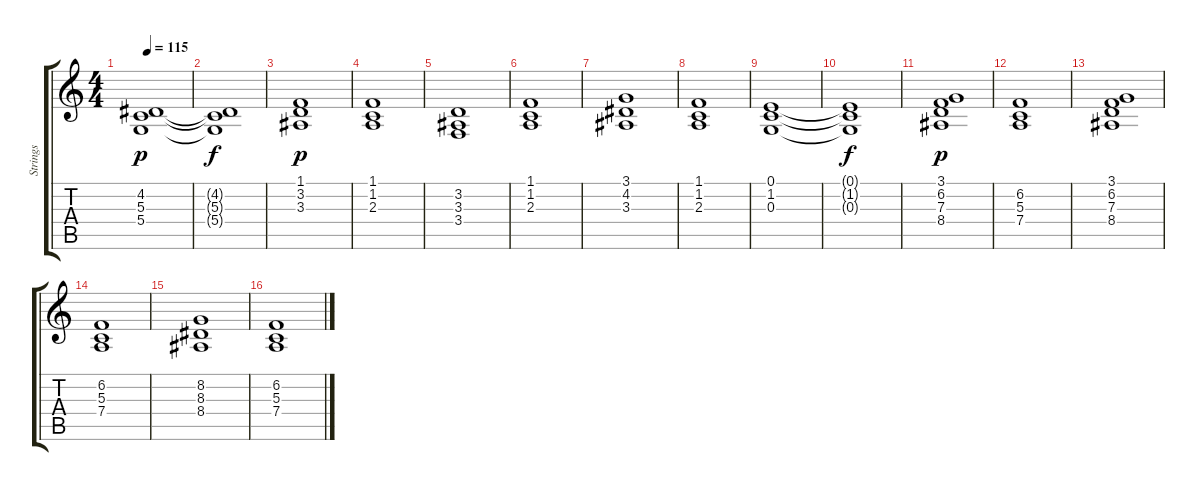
\track ("Strings" "Strings") {instrument synthvoice}
\staff {score tabs}
\tuning (E4 B3 G3 D3 A2 E2) {hide}
\ts (4 4)
\tempo 115
\clef g2
\ks c
(4.2 5.3 5.4).1{dy p} |
(4.2{t} 5.3{t} 5.4{t}).1{dy f} |
(1.1 3.2 3.3).1{dy p} |
(1.1 1.2 2.3).1 |
(3.2 3.3 3.4).1 |
(1.1 1.2 2.3).1 |
(3.1 4.2 3.3).1 |
(1.1 1.2 2.3).1 |
(0.1 1.2 0.3).1 |
(0.1{t} 1.2{t} 0.3{t}).1{dy f} |
(3.1 6.2 7.3 8.4).1{dy p} |
(6.2 5.3 7.4).1 |
(3.1 6.2 7.3 8.4).1 |
(6.2 5.3 7.4).1 |
(8.2 8.3 8.4).1 |
(6.2 5.3 7.4).1
